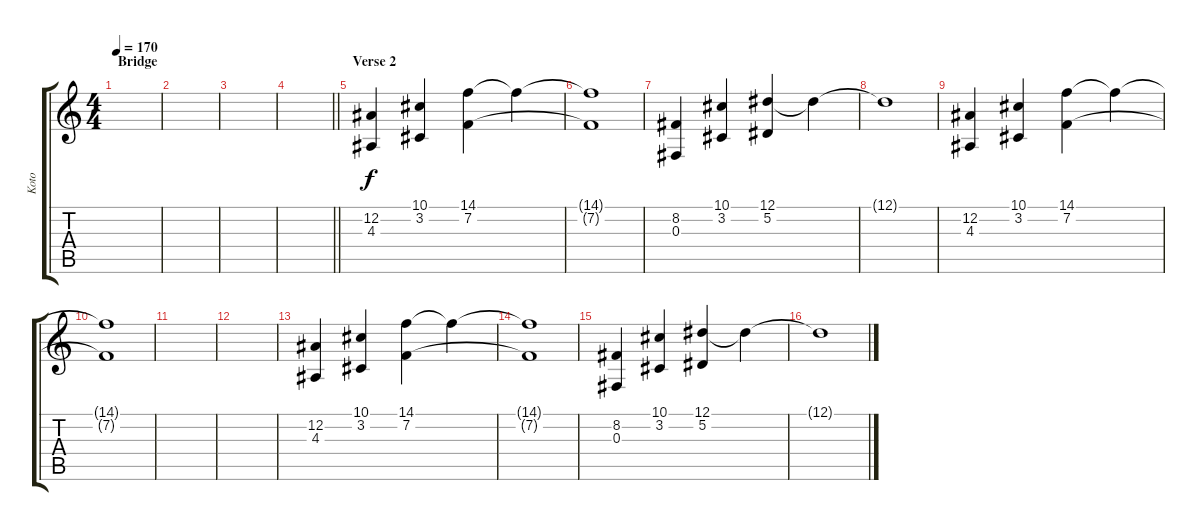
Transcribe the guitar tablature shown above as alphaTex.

\track ("Koto" "Koto") {instrument koto}
\staff {score tabs}
\tuning (Eb4 Bb3 Gb3 Db3 Ab2 Db2) {hide}
\ts (4 4)
\section ("" "Bridge")
\tempo 170
\clef g2
\ks c
|
|
|
\barLineRight lightlight
|
\section ("" "Verse 2")
(12.2 4.3).4 (10.1 3.2).4 (14.1 7.2).4 14.1{t}.4 |
(14.1{t} 7.2{t}).1 |
(8.2 0.3).4 (10.1 3.2).4 (12.1 5.2).4 12.1{t}.4 |
12.1{t}.1 |
(12.2 4.3).4 (10.1 3.2).4 (14.1 7.2).4 14.1{t}.4 |
(14.1{t} 7.2{t}).1 |
|
|
(12.2 4.3).4 (10.1 3.2).4 (14.1 7.2).4 14.1{t}.4 |
(14.1{t} 7.2{t}).1 |
(8.2 0.3).4 (10.1 3.2).4 (12.1 5.2).4 12.1{t}.4 |
12.1{t}.1
